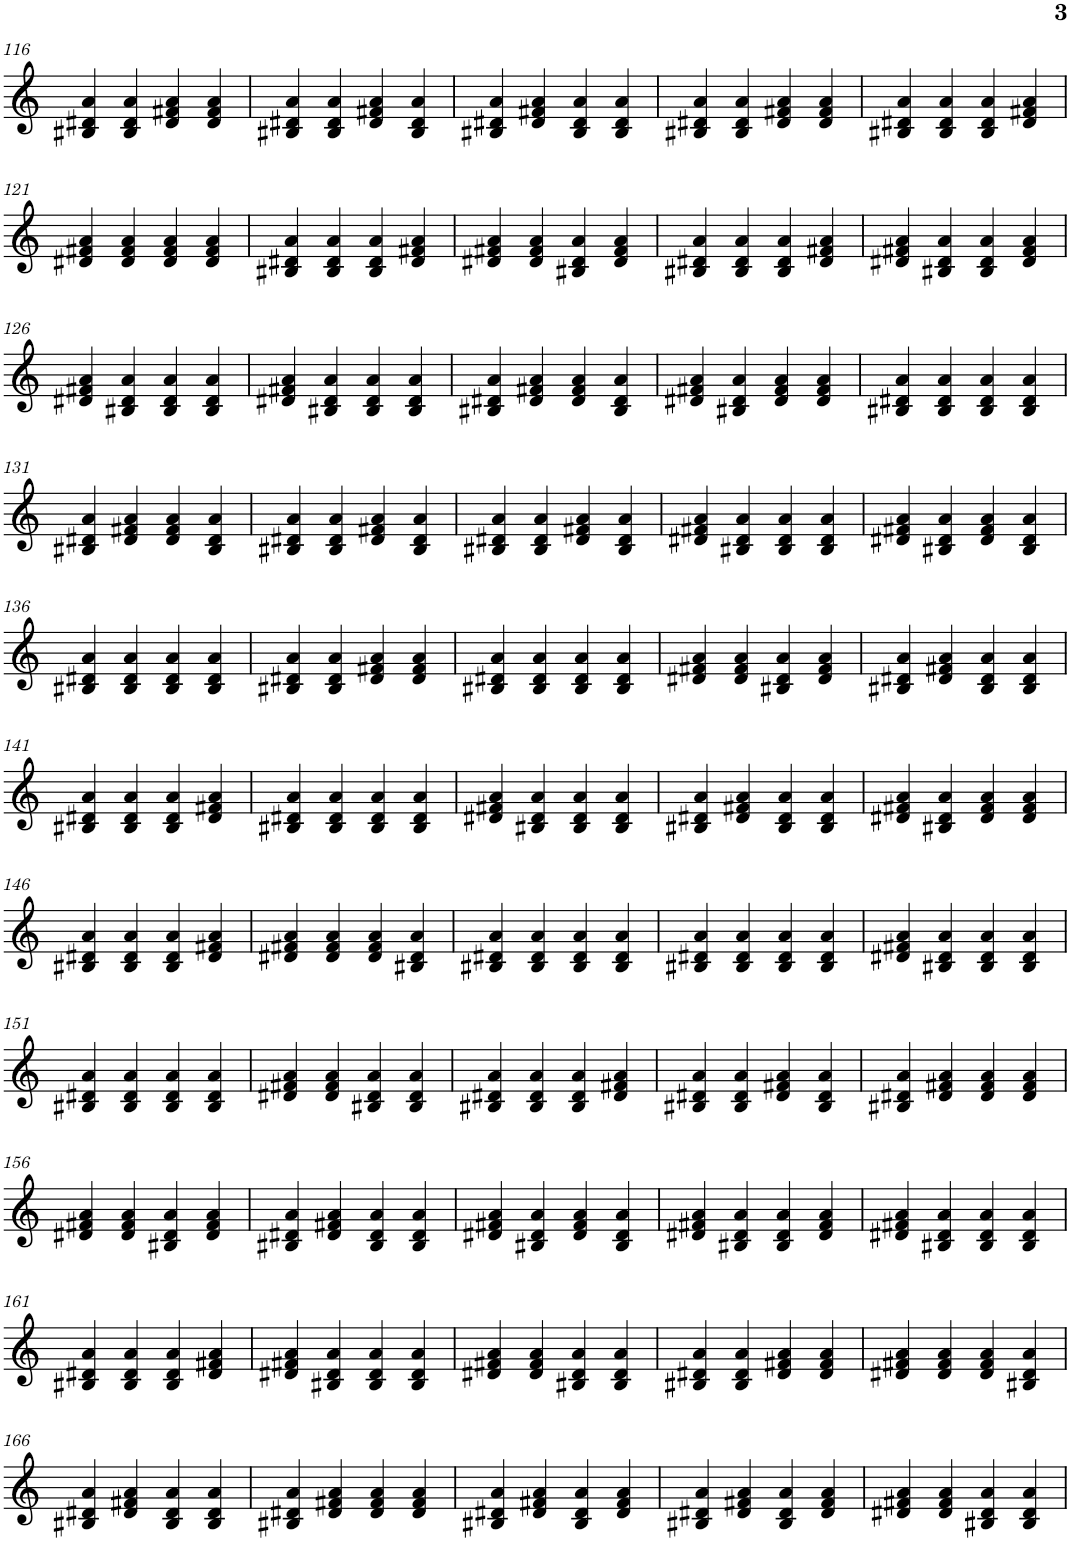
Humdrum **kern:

**kern
*part1
*staff1
*I"Piano, Danio rerio
*I'Pno.
!!LO:PB:g=z
*clefG2
*k[]
*M4/4
=116
4B#X/ 4d#X/ 4a/
4B#/ 4d#/ 4a/
4d#/ 4f#X/ 4a/
4d#/ 4f#/ 4a/
=117
4B#X/ 4d#X/ 4a/
4B#/ 4d#/ 4a/
4d#/ 4f#X/ 4a/
4B#/ 4d#/ 4a/
=118
4B#X/ 4d#X/ 4a/
4d#/ 4f#X/ 4a/
4B#/ 4d#/ 4a/
4B#/ 4d#/ 4a/
=119
4B#X/ 4d#X/ 4a/
4B#/ 4d#/ 4a/
4d#/ 4f#X/ 4a/
4d#/ 4f#/ 4a/
=120
4B#X/ 4d#X/ 4a/
4B#/ 4d#/ 4a/
4B#/ 4d#/ 4a/
4d#/ 4f#X/ 4a/
!!LO:LB:g=z
=121
4d#X/ 4f#X/ 4a/
4d#/ 4f#/ 4a/
4d#/ 4f#/ 4a/
4d#/ 4f#/ 4a/
=122
4B#X/ 4d#X/ 4a/
4B#/ 4d#/ 4a/
4B#/ 4d#/ 4a/
4d#/ 4f#X/ 4a/
=123
4d#X/ 4f#X/ 4a/
4d#/ 4f#/ 4a/
4B#X/ 4d#/ 4a/
4d#/ 4f#/ 4a/
=124
4B#X/ 4d#X/ 4a/
4B#/ 4d#/ 4a/
4B#/ 4d#/ 4a/
4d#/ 4f#X/ 4a/
=125
4d#X/ 4f#X/ 4a/
4B#X/ 4d#/ 4a/
4B#/ 4d#/ 4a/
4d#/ 4f#/ 4a/
!!LO:LB:g=z
=126
4d#X/ 4f#X/ 4a/
4B#X/ 4d#/ 4a/
4B#/ 4d#/ 4a/
4B#/ 4d#/ 4a/
=127
4d#X/ 4f#X/ 4a/
4B#X/ 4d#/ 4a/
4B#/ 4d#/ 4a/
4B#/ 4d#/ 4a/
=128
4B#X/ 4d#X/ 4a/
4d#/ 4f#X/ 4a/
4d#/ 4f#/ 4a/
4B#/ 4d#/ 4a/
=129
4d#X/ 4f#X/ 4a/
4B#X/ 4d#/ 4a/
4d#/ 4f#/ 4a/
4d#/ 4f#/ 4a/
=130
4B#X/ 4d#X/ 4a/
4B#/ 4d#/ 4a/
4B#/ 4d#/ 4a/
4B#/ 4d#/ 4a/
!!LO:LB:g=z
=131
4B#X/ 4d#X/ 4a/
4d#/ 4f#X/ 4a/
4d#/ 4f#/ 4a/
4B#/ 4d#/ 4a/
=132
4B#X/ 4d#X/ 4a/
4B#/ 4d#/ 4a/
4d#/ 4f#X/ 4a/
4B#/ 4d#/ 4a/
=133
4B#X/ 4d#X/ 4a/
4B#/ 4d#/ 4a/
4d#/ 4f#X/ 4a/
4B#/ 4d#/ 4a/
=134
4d#X/ 4f#X/ 4a/
4B#X/ 4d#/ 4a/
4B#/ 4d#/ 4a/
4B#/ 4d#/ 4a/
=135
4d#X/ 4f#X/ 4a/
4B#X/ 4d#/ 4a/
4d#/ 4f#/ 4a/
4B#/ 4d#/ 4a/
!!LO:LB:g=z
=136
4B#X/ 4d#X/ 4a/
4B#/ 4d#/ 4a/
4B#/ 4d#/ 4a/
4B#/ 4d#/ 4a/
=137
4B#X/ 4d#X/ 4a/
4B#/ 4d#/ 4a/
4d#/ 4f#X/ 4a/
4d#/ 4f#/ 4a/
=138
4B#X/ 4d#X/ 4a/
4B#/ 4d#/ 4a/
4B#/ 4d#/ 4a/
4B#/ 4d#/ 4a/
=139
4d#X/ 4f#X/ 4a/
4d#/ 4f#/ 4a/
4B#X/ 4d#/ 4a/
4d#/ 4f#/ 4a/
=140
4B#X/ 4d#X/ 4a/
4d#/ 4f#X/ 4a/
4B#/ 4d#/ 4a/
4B#/ 4d#/ 4a/
!!LO:LB:g=z
=141
4B#X/ 4d#X/ 4a/
4B#/ 4d#/ 4a/
4B#/ 4d#/ 4a/
4d#/ 4f#X/ 4a/
=142
4B#X/ 4d#X/ 4a/
4B#/ 4d#/ 4a/
4B#/ 4d#/ 4a/
4B#/ 4d#/ 4a/
=143
4d#X/ 4f#X/ 4a/
4B#X/ 4d#/ 4a/
4B#/ 4d#/ 4a/
4B#/ 4d#/ 4a/
=144
4B#X/ 4d#X/ 4a/
4d#/ 4f#X/ 4a/
4B#/ 4d#/ 4a/
4B#/ 4d#/ 4a/
=145
4d#X/ 4f#X/ 4a/
4B#X/ 4d#/ 4a/
4d#/ 4f#/ 4a/
4d#/ 4f#/ 4a/
!!LO:LB:g=z
=146
4B#X/ 4d#X/ 4a/
4B#/ 4d#/ 4a/
4B#/ 4d#/ 4a/
4d#/ 4f#X/ 4a/
=147
4d#X/ 4f#X/ 4a/
4d#/ 4f#/ 4a/
4d#/ 4f#/ 4a/
4B#X/ 4d#/ 4a/
=148
4B#X/ 4d#X/ 4a/
4B#/ 4d#/ 4a/
4B#/ 4d#/ 4a/
4B#/ 4d#/ 4a/
=149
4B#X/ 4d#X/ 4a/
4B#/ 4d#/ 4a/
4B#/ 4d#/ 4a/
4B#/ 4d#/ 4a/
=150
4d#X/ 4f#X/ 4a/
4B#X/ 4d#/ 4a/
4B#/ 4d#/ 4a/
4B#/ 4d#/ 4a/
!!LO:LB:g=z
=151
4B#X/ 4d#X/ 4a/
4B#/ 4d#/ 4a/
4B#/ 4d#/ 4a/
4B#/ 4d#/ 4a/
=152
4d#X/ 4f#X/ 4a/
4d#/ 4f#/ 4a/
4B#X/ 4d#/ 4a/
4B#/ 4d#/ 4a/
=153
4B#X/ 4d#X/ 4a/
4B#/ 4d#/ 4a/
4B#/ 4d#/ 4a/
4d#/ 4f#X/ 4a/
=154
4B#X/ 4d#X/ 4a/
4B#/ 4d#/ 4a/
4d#/ 4f#X/ 4a/
4B#/ 4d#/ 4a/
=155
4B#X/ 4d#X/ 4a/
4d#/ 4f#X/ 4a/
4d#/ 4f#/ 4a/
4d#/ 4f#/ 4a/
!!LO:LB:g=z
=156
4d#X/ 4f#X/ 4a/
4d#/ 4f#/ 4a/
4B#X/ 4d#/ 4a/
4d#/ 4f#/ 4a/
=157
4B#X/ 4d#X/ 4a/
4d#/ 4f#X/ 4a/
4B#/ 4d#/ 4a/
4B#/ 4d#/ 4a/
=158
4d#X/ 4f#X/ 4a/
4B#X/ 4d#/ 4a/
4d#/ 4f#/ 4a/
4B#/ 4d#/ 4a/
=159
4d#X/ 4f#X/ 4a/
4B#X/ 4d#/ 4a/
4B#/ 4d#/ 4a/
4d#/ 4f#/ 4a/
=160
4d#X/ 4f#X/ 4a/
4B#X/ 4d#/ 4a/
4B#/ 4d#/ 4a/
4B#/ 4d#/ 4a/
!!LO:LB:g=z
=161
4B#X/ 4d#X/ 4a/
4B#/ 4d#/ 4a/
4B#/ 4d#/ 4a/
4d#/ 4f#X/ 4a/
=162
4d#X/ 4f#X/ 4a/
4B#X/ 4d#/ 4a/
4B#/ 4d#/ 4a/
4B#/ 4d#/ 4a/
=163
4d#X/ 4f#X/ 4a/
4d#/ 4f#/ 4a/
4B#X/ 4d#/ 4a/
4B#/ 4d#/ 4a/
=164
4B#X/ 4d#X/ 4a/
4B#/ 4d#/ 4a/
4d#/ 4f#X/ 4a/
4d#/ 4f#/ 4a/
=165
4d#X/ 4f#X/ 4a/
4d#/ 4f#/ 4a/
4d#/ 4f#/ 4a/
4B#X/ 4d#/ 4a/
!!LO:LB:g=z
=166
4B#X/ 4d#X/ 4a/
4d#/ 4f#X/ 4a/
4B#/ 4d#/ 4a/
4B#/ 4d#/ 4a/
=167
4B#X/ 4d#X/ 4a/
4d#/ 4f#X/ 4a/
4d#/ 4f#/ 4a/
4d#/ 4f#/ 4a/
=168
4B#X/ 4d#X/ 4a/
4d#/ 4f#X/ 4a/
4B#/ 4d#/ 4a/
4d#/ 4f#/ 4a/
=169
4B#X/ 4d#X/ 4a/
4d#/ 4f#X/ 4a/
4B#/ 4d#/ 4a/
4d#/ 4f#/ 4a/
=170
4d#X/ 4f#X/ 4a/
4d#/ 4f#/ 4a/
4B#X/ 4d#/ 4a/
4B#/ 4d#/ 4a/
=
*-
